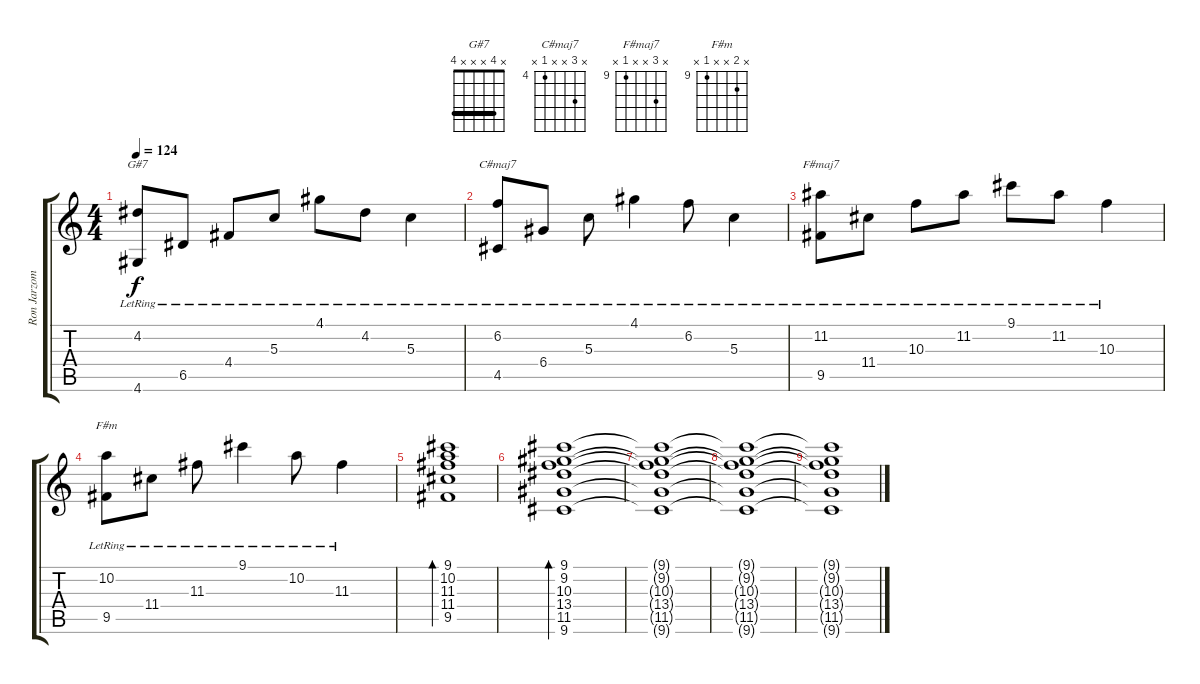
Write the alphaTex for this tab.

\track ("Ron Jarzombek (Lead)" "Ron Jarzom") {instrument overdrivenguitar}
\staff {score tabs}
\tuning (E4 B3 G3 D3 A2 E2) {hide}
\chord ("G#7" x 4 x x x 4) {barre 4}
\chord ("C#maj7" x 6 x x 4 x) {firstfret 4}
\chord ("F#maj7" x 11 x x 9 x) {firstfret 9}
\chord ("F#m" x 10 x x 9 x) {firstfret 9}
\ts (4 4)
\tempo 124
\clef g2
\ks c
(4.2{lr} 4.6{lr}).8{ch "G#7" dy f} 6.5{lr}.8 4.4{lr}.8 5.3{lr}.8 4.1{lr}.8 4.2{lr}.8 5.3{lr}.4 |
(6.2{lr} 4.5{lr}).8{ch "C#maj7"} 6.4{lr}.8 5.3{lr}.8 4.1{lr}.4 6.2{lr}.8 5.3{lr}.4 |
(11.2{lr} 9.5{lr}).8{ch "F#maj7"} 11.4{lr}.8 10.3{lr}.8 11.2{lr}.8 9.1{lr}.8 11.2{lr}.8 10.3{lr}.4 |
(10.2{lr} 9.5{lr}).8{ch "F#m"} 11.4{lr}.8 11.3{lr}.8 9.1{lr}.4 10.2{lr}.8 11.3{lr}.4 |
(9.1 10.2 11.3 11.4 9.5).1{bd 240} |
(9.1 9.2 10.3 13.4 11.5 9.6).1{bd 480} |
(9.1{t} 9.2{t} 10.3{t} 13.4{t} 11.5{t} 9.6{t}).1 |
(9.1{t} 9.2{t} 10.3{t} 13.4{t} 11.5{t} 9.6{t}).1 |
(9.1{t} 9.2{t} 10.3{t} 13.4{t} 11.5{t} 9.6{t}).1
